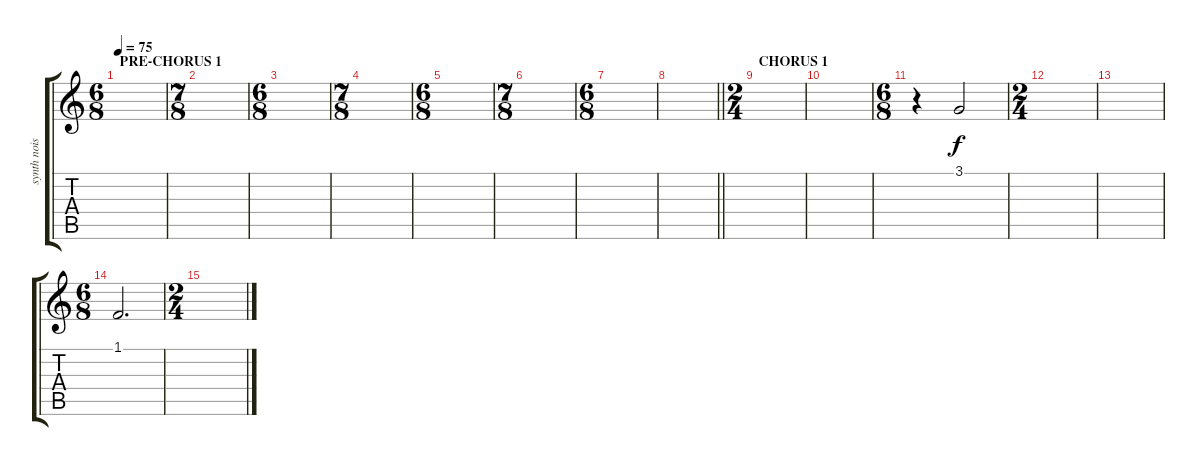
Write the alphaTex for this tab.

\track ("synth noises" "synth nois") {instrument seashore}
\staff {score tabs}
\tuning (E4 B3 G3 D3 A2 E2) {hide}
\ts (6 8)
\section ("" "PRE-CHORUS 1")
\tempo 75
\clef g2
\ks c
|
\ts (7 8)
|
\ts (6 8)
|
\ts (7 8)
|
\ts (6 8)
|
\ts (7 8)
|
\ts (6 8)
|
\barLineRight lightlight
|
\ts (2 4)
\section ("" "CHORUS 1")
|
|
\ts (6 8)
r.4 3.1.2{instrument lead3calliope} |
\ts (2 4)
|
|
\ts (6 8)
1.1.2{d} |
\ts (2 4)
